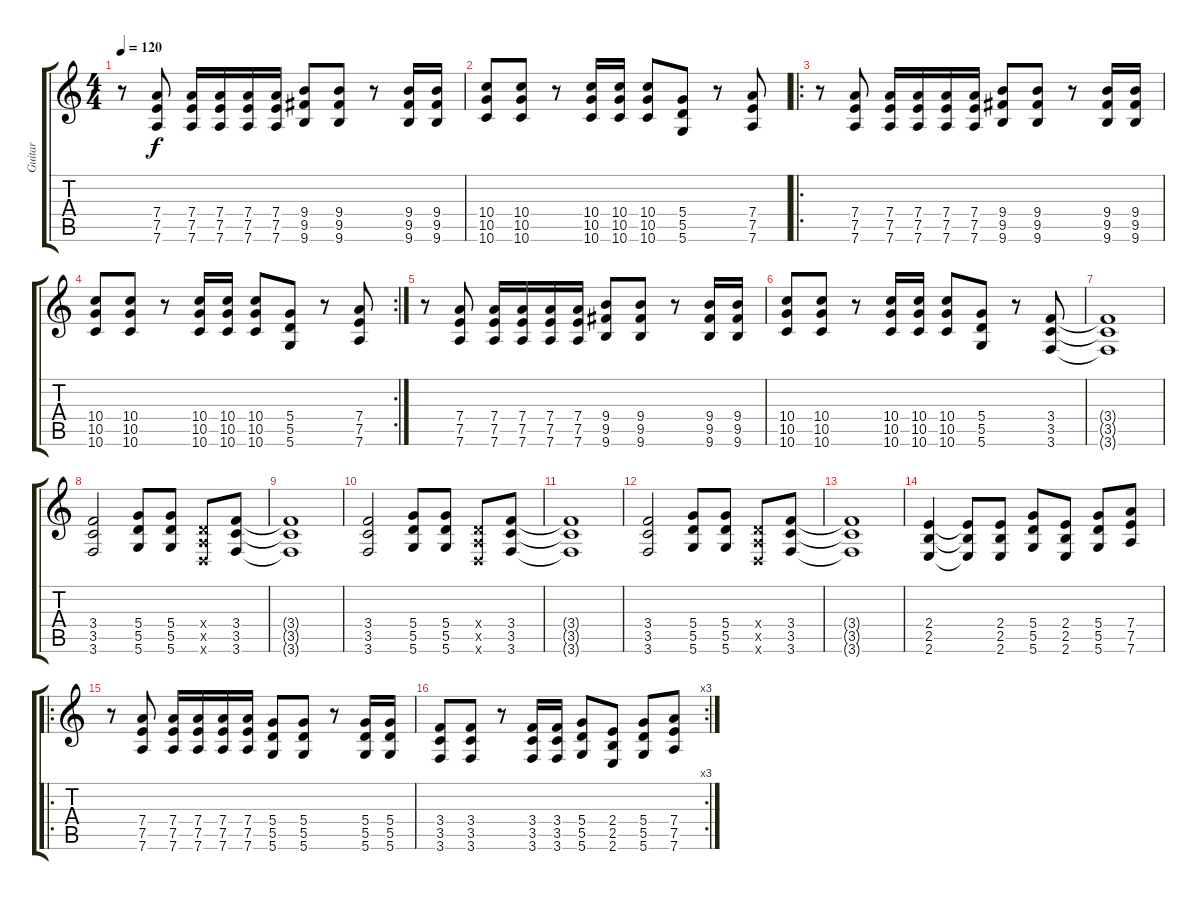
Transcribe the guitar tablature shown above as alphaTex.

\track ("Guitar" "Guitar") {instrument distortionguitar}
\staff {score tabs}
\tuning (E4 B3 G3 D3 A2 D2) {hide}
\ts (4 4)
\tempo 120
\clef g2
\ks c
r.8{dy f instrument distortionguitar} (7.4 7.5 7.6).8 (7.4 7.5 7.6).16 (7.4 7.5 7.6).16 (7.4 7.5 7.6).16 (7.4 7.5 7.6).16 (9.4 9.5 9.6).8 (9.4 9.5 9.6).8 r.8 (9.4 9.5 9.6).16 (9.4 9.5 9.6).16 |
(10.4 10.5 10.6).8 (10.4 10.5 10.6).8 r.8 (10.4 10.5 10.6).16 (10.4 10.5 10.6).16 (10.4 10.5 10.6).8 (5.4 5.5 5.6).8 r.8 (7.4 7.5 7.6).8 |
\ro
r.8 (7.4 7.5 7.6).8 (7.4 7.5 7.6).16 (7.4 7.5 7.6).16 (7.4 7.5 7.6).16 (7.4 7.5 7.6).16 (9.4 9.5 9.6).8 (9.4 9.5 9.6).8 r.8 (9.4 9.5 9.6).16 (9.4 9.5 9.6).16 |
\rc 2
(10.4 10.5 10.6).8 (10.4 10.5 10.6).8 r.8 (10.4 10.5 10.6).16 (10.4 10.5 10.6).16 (10.4 10.5 10.6).8 (5.4 5.5 5.6).8 r.8 (7.4 7.5 7.6).8 |
r.8 (7.4 7.5 7.6).8 (7.4 7.5 7.6).16 (7.4 7.5 7.6).16 (7.4 7.5 7.6).16 (7.4 7.5 7.6).16 (9.4 9.5 9.6).8 (9.4 9.5 9.6).8 r.8 (9.4 9.5 9.6).16 (9.4 9.5 9.6).16 |
(10.4 10.5 10.6).8 (10.4 10.5 10.6).8 r.8 (10.4 10.5 10.6).16 (10.4 10.5 10.6).16 (10.4 10.5 10.6).8 (5.4 5.5 5.6).8 r.8 (3.4 3.5 3.6).8 |
(3.4{t} 3.5{t} 3.6{t}).1 |
(3.4 3.5 3.6).2 (5.4 5.5 5.6).8 (5.4 5.5 5.6).8 (0.4{x} 0.5{x} 0.6{x}).8 (3.4 3.5 3.6).8 |
(3.4{t} 3.5{t} 3.6{t}).1 |
(3.4 3.5 3.6).2 (5.4 5.5 5.6).8 (5.4 5.5 5.6).8 (0.4{x} 0.5{x} 0.6{x}).8 (3.4 3.5 3.6).8 |
(3.4{t} 3.5{t} 3.6{t}).1 |
(3.4 3.5 3.6).2 (5.4 5.5 5.6).8 (5.4 5.5 5.6).8 (0.4{x} 0.5{x} 0.6{x}).8 (3.4 3.5 3.6).8 |
(3.4{t} 3.5{t} 3.6{t}).1 |
(2.4 2.5 2.6).4 (2.4{t} 2.5{t} 2.6{t}).8 (2.4 2.5 2.6).8 (5.4 5.5 5.6).8 (2.4 2.5 2.6).8 (5.4 5.5 5.6).8 (7.4 7.5 7.6).8 |
\ro
r.8 (7.4 7.5 7.6).8 (7.4 7.5 7.6).16 (7.4 7.5 7.6).16 (7.4 7.5 7.6).16 (7.4 7.5 7.6).16 (5.4 5.5 5.6).8 (5.4 5.5 5.6).8 r.8 (5.4 5.5 5.6).16 (5.4 5.5 5.6).16 |
\rc 3
(3.4 3.5 3.6).8 (3.4 3.5 3.6).8 r.8 (3.4 3.5 3.6).16 (3.4 3.5 3.6).16 (5.4 5.5 5.6).8 (2.4 2.5 2.6).8 (5.4 5.5 5.6).8 (7.4 7.5 7.6).8
